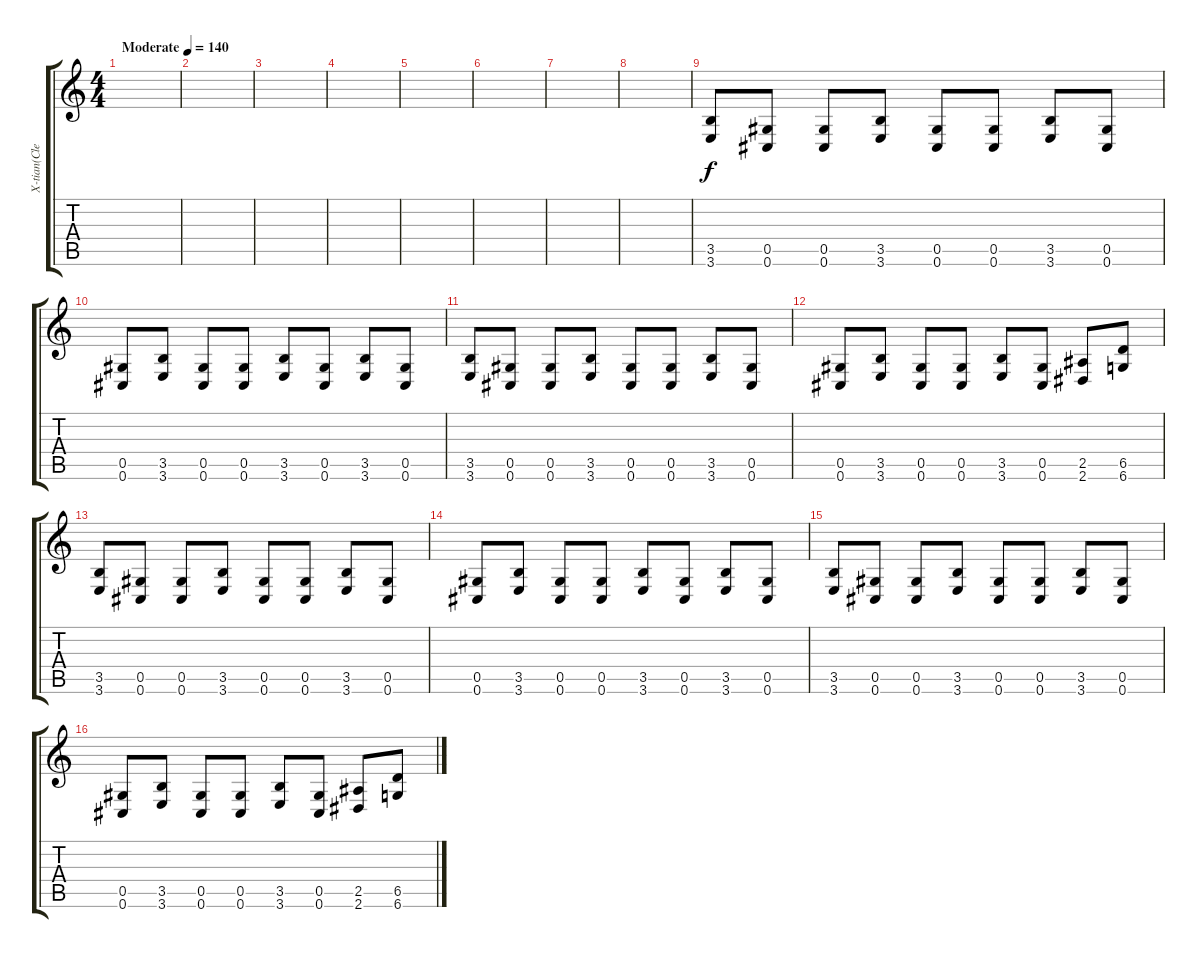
\track ("X-tian(Clean)" "X-tian(Cle") {instrument electricguitarmuted}
\staff {score tabs}
\tuning (Eb4 Bb3 Gb3 Db3 Ab2 Db2) {hide}
\ts (4 4)
\tempo (140 "Moderate")
\clef g2
\ks c
|
|
|
|
|
|
|
|
(3.5 3.6).8{balance 3} (0.5 0.6).8 (0.5 0.6).8 (3.5 3.6).8 (0.5 0.6).8 (0.5 0.6).8 (3.5 3.6).8 (0.5 0.6).8 |
(0.5 0.6).8 (3.5 3.6).8 (0.5 0.6).8 (0.5 0.6).8 (3.5 3.6).8 (0.5 0.6).8 (3.5 3.6).8 (0.5 0.6).8 |
(3.5 3.6).8{balance 13} (0.5 0.6).8 (0.5 0.6).8 (3.5 3.6).8 (0.5 0.6).8 (0.5 0.6).8 (3.5 3.6).8 (0.5 0.6).8 |
(0.5 0.6).8 (3.5 3.6).8 (0.5 0.6).8 (0.5 0.6).8 (3.5 3.6).8 (0.5 0.6).8 (2.5 2.6).8 (6.5 6.6).8 |
(3.5 3.6).8{balance 3} (0.5 0.6).8 (0.5 0.6).8 (3.5 3.6).8 (0.5 0.6).8 (0.5 0.6).8 (3.5 3.6).8 (0.5 0.6).8 |
(0.5 0.6).8 (3.5 3.6).8 (0.5 0.6).8 (0.5 0.6).8 (3.5 3.6).8 (0.5 0.6).8 (3.5 3.6).8 (0.5 0.6).8 |
(3.5 3.6).8{balance 13} (0.5 0.6).8 (0.5 0.6).8 (3.5 3.6).8 (0.5 0.6).8 (0.5 0.6).8 (3.5 3.6).8 (0.5 0.6).8 |
(0.5 0.6).8 (3.5 3.6).8 (0.5 0.6).8 (0.5 0.6).8 (3.5 3.6).8 (0.5 0.6).8 (2.5 2.6).8 (6.5 6.6).8
